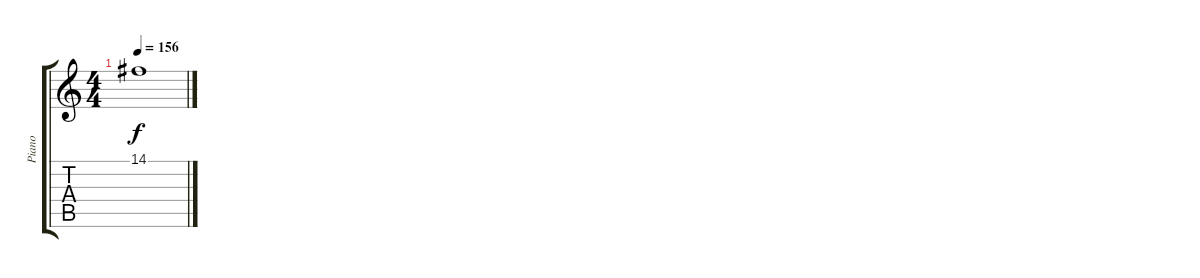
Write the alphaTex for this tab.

\track ("Piano" "Piano") {instrument acousticgrandpiano}
\staff {score tabs}
\tuning (E4 B3 G3 D3 A2 E2) {hide}
\ts (4 4)
\tempo 156
\clef g2
\ks c
14.1{t}.1{dy f}
